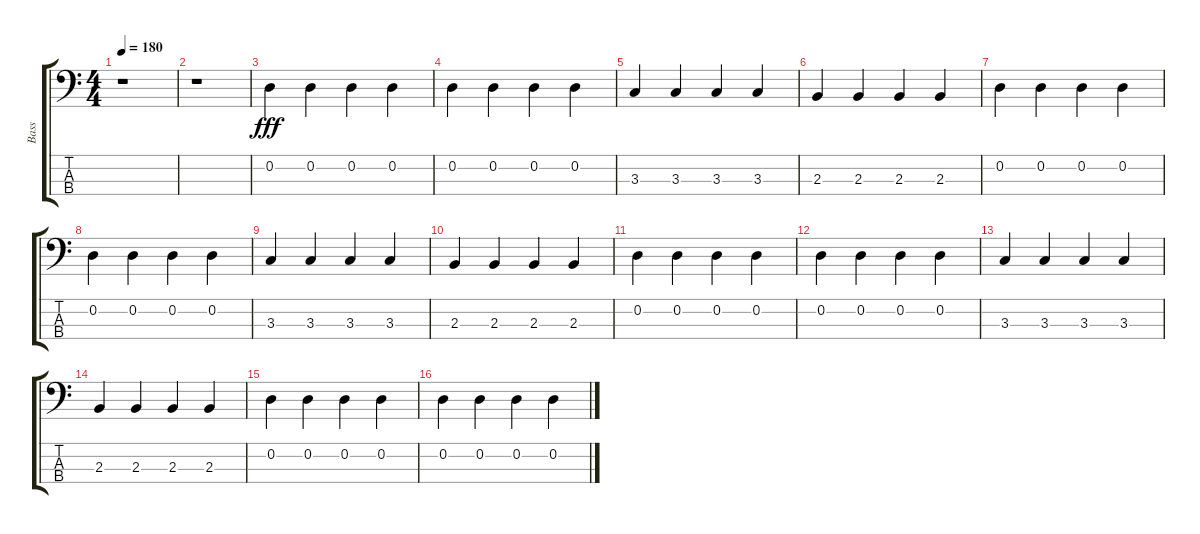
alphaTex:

\track ("Bass" "Bass") {instrument electricbassfinger}
\staff {score tabs}
\tuning (G2 D2 A1 E1) {hide}
\ts (4 4)
\tempo 180
\clef f4
\ks c
r.1{dy fff} |
r.1 |
0.2.4 0.2.4 0.2.4 0.2.4 |
0.2.4 0.2.4 0.2.4 0.2.4 |
3.3.4 3.3.4 3.3.4 3.3.4 |
2.3.4 2.3.4 2.3.4 2.3.4 |
0.2.4 0.2.4 0.2.4 0.2.4 |
0.2.4 0.2.4 0.2.4 0.2.4 |
3.3.4 3.3.4 3.3.4 3.3.4 |
2.3.4 2.3.4 2.3.4 2.3.4 |
0.2.4 0.2.4 0.2.4 0.2.4 |
0.2.4 0.2.4 0.2.4 0.2.4 |
3.3.4 3.3.4 3.3.4 3.3.4 |
2.3.4 2.3.4 2.3.4 2.3.4 |
0.2.4 0.2.4 0.2.4 0.2.4 |
0.2.4 0.2.4 0.2.4 0.2.4
